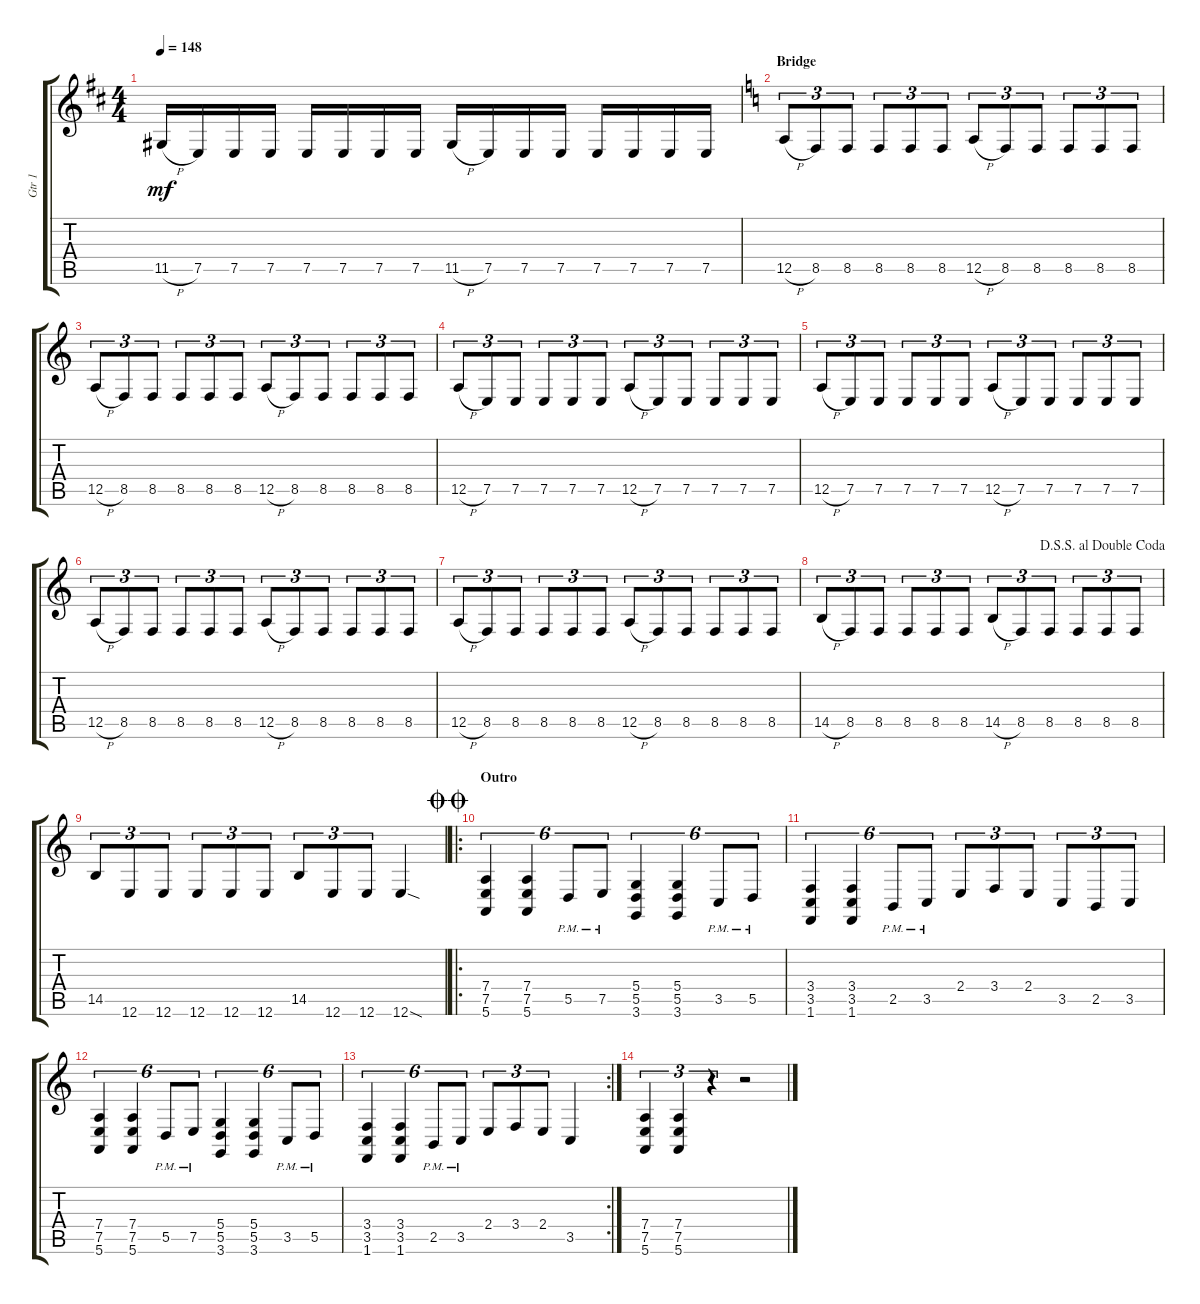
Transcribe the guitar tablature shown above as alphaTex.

\track ("Gtr 1" "Gtr 1") {instrument acousticgrandpiano}
\staff {score tabs}
\tuning (E4 B3 G3 D3 A2 E2) {hide}
\ts (4 4)
\tempo 148
\clef g2
\ks d
11.5{h}.16{dy mf} 7.5.16 7.5.16 7.5.16 7.5.16 7.5.16 7.5.16 7.5.16 11.5{h}.16 7.5.16 7.5.16 7.5.16 7.5.16 7.5.16 7.5.16 7.5.16 |
\section ("" "Bridge")
\ks c
12.5{h}.8{tu (3 2)} 8.5.8{tu (3 2)} 8.5.8{tu (3 2)} 8.5.8{tu (3 2)} 8.5.8{tu (3 2)} 8.5.8{tu (3 2)} 12.5{h}.8{tu (3 2)} 8.5.8{tu (3 2)} 8.5.8{tu (3 2)} 8.5.8{tu (3 2)} 8.5.8{tu (3 2)} 8.5.8{tu (3 2)} |
12.5{h}.8{tu (3 2)} 8.5.8{tu (3 2)} 8.5.8{tu (3 2)} 8.5.8{tu (3 2)} 8.5.8{tu (3 2)} 8.5.8{tu (3 2)} 12.5{h}.8{tu (3 2)} 8.5.8{tu (3 2)} 8.5.8{tu (3 2)} 8.5.8{tu (3 2)} 8.5.8{tu (3 2)} 8.5.8{tu (3 2)} |
12.5{h}.8{tu (3 2)} 7.5.8{tu (3 2)} 7.5.8{tu (3 2)} 7.5.8{tu (3 2)} 7.5.8{tu (3 2)} 7.5.8{tu (3 2)} 12.5{h}.8{tu (3 2)} 7.5.8{tu (3 2)} 7.5.8{tu (3 2)} 7.5.8{tu (3 2)} 7.5.8{tu (3 2)} 7.5.8{tu (3 2)} |
12.5{h}.8{tu (3 2)} 7.5.8{tu (3 2)} 7.5.8{tu (3 2)} 7.5.8{tu (3 2)} 7.5.8{tu (3 2)} 7.5.8{tu (3 2)} 12.5{h}.8{tu (3 2)} 7.5.8{tu (3 2)} 7.5.8{tu (3 2)} 7.5.8{tu (3 2)} 7.5.8{tu (3 2)} 7.5.8{tu (3 2)} |
12.5{h}.8{tu (3 2)} 8.5.8{tu (3 2)} 8.5.8{tu (3 2)} 8.5.8{tu (3 2)} 8.5.8{tu (3 2)} 8.5.8{tu (3 2)} 12.5{h}.8{tu (3 2)} 8.5.8{tu (3 2)} 8.5.8{tu (3 2)} 8.5.8{tu (3 2)} 8.5.8{tu (3 2)} 8.5.8{tu (3 2)} |
12.5{h}.8{tu (3 2)} 8.5.8{tu (3 2)} 8.5.8{tu (3 2)} 8.5.8{tu (3 2)} 8.5.8{tu (3 2)} 8.5.8{tu (3 2)} 12.5{h}.8{tu (3 2)} 8.5.8{tu (3 2)} 8.5.8{tu (3 2)} 8.5.8{tu (3 2)} 8.5.8{tu (3 2)} 8.5.8{tu (3 2)} |
\jump dalsegnosegnoaldoublecoda
14.5{h}.8{tu (3 2)} 8.5.8{tu (3 2)} 8.5.8{tu (3 2)} 8.5.8{tu (3 2)} 8.5.8{tu (3 2)} 8.5.8{tu (3 2)} 14.5{h}.8{tu (3 2)} 8.5.8{tu (3 2)} 8.5.8{tu (3 2)} 8.5.8{tu (3 2)} 8.5.8{tu (3 2)} 8.5.8{tu (3 2)} |
14.5.8{tu (3 2)} 12.6.8{tu (3 2)} 12.6.8{tu (3 2)} 12.6.8{tu (3 2)} 12.6.8{tu (3 2)} 12.6.8{tu (3 2)} 14.5.8{tu (3 2)} 12.6.8{tu (3 2)} 12.6.8{tu (3 2)} 12.6{sod}.4 |
\ro
\section ("" "Outro")
\jump doublecoda
(7.4 7.5 5.6).4{tu (6 4)} (7.4 7.5 5.6).4{tu (6 4)} 5.5{pm}.8{tu (6 4)} 7.5{pm}.8{tu (6 4)} (5.4 5.5 3.6).4{tu (6 4)} (5.4 5.5 3.6).4{tu (6 4)} 3.5{pm}.8{tu (6 4)} 5.5{pm}.8{tu (6 4)} |
(3.4 3.5 1.6).4{tu (6 4)} (3.4 3.5 1.6).4{tu (6 4)} 2.5{pm}.8{tu (6 4)} 3.5{pm}.8{tu (6 4)} 2.4.8{tu (3 2)} 3.4.8{tu (3 2)} 2.4.8{tu (3 2)} 3.5.8{tu (3 2)} 2.5.8{tu (3 2)} 3.5.8{tu (3 2)} |
(7.4 7.5 5.6).4{tu (6 4)} (7.4 7.5 5.6).4{tu (6 4)} 5.5{pm}.8{tu (6 4)} 7.5{pm}.8{tu (6 4)} (5.4 5.5 3.6).4{tu (6 4)} (5.4 5.5 3.6).4{tu (6 4)} 3.5{pm}.8{tu (6 4)} 5.5{pm}.8{tu (6 4)} |
\rc 2
(3.4 3.5 1.6).4{tu (6 4)} (3.4 3.5 1.6).4{tu (6 4)} 2.5{pm}.8{tu (6 4)} 3.5{pm}.8{tu (6 4)} 2.4.8{tu (3 2)} 3.4.8{tu (3 2)} 2.4.8{tu (3 2)} 3.5.4 |
(7.4 7.5 5.6).4{tu (3 2)} (7.4 7.5 5.6).4{tu (3 2)} r.4{tu (3 2)} r.2
